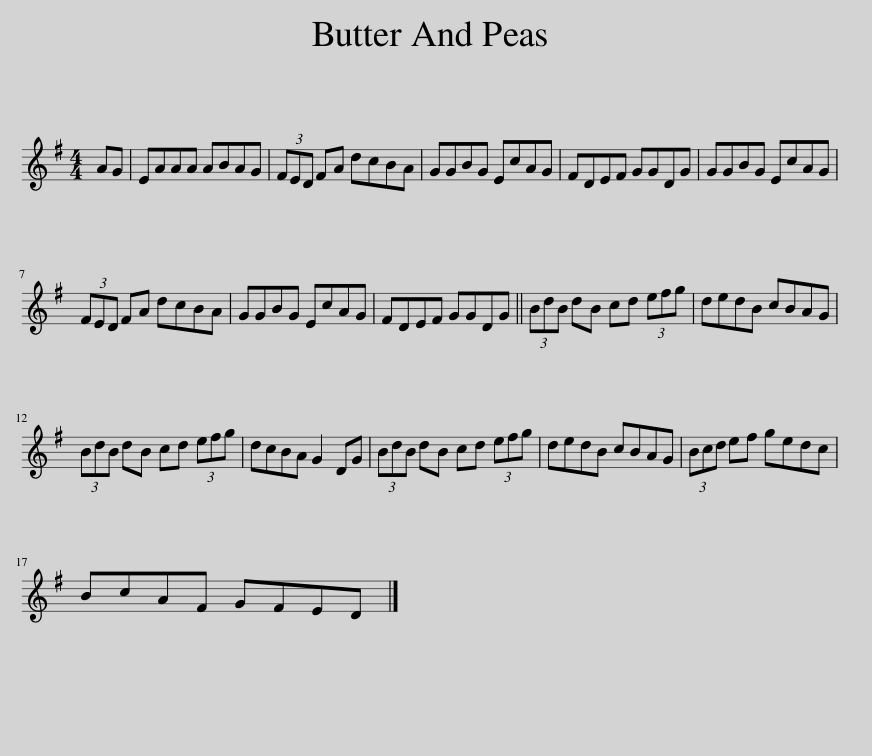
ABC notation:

X:1
L:1/8
M:4/4
I:linebreak $
K:G
V:1 treble
V:1
 AG | EAAA ABAG | (3FED FA dcBA | GGBG EcAG | FDEF GGDG | %5
 GGBG EcAG |$ (3FED FA dcBA | GGBG EcAG | FDEF GGDG || (3BdB dB cd (3efg | %10
 dedB cBAG |$ (3BdB dB cd (3efg | dcBA G2 DG | (3BdB dB cd (3efg | dedB cBAG | %15
 (3Bcd ef gedc |$ BcAF GFED |] %17
